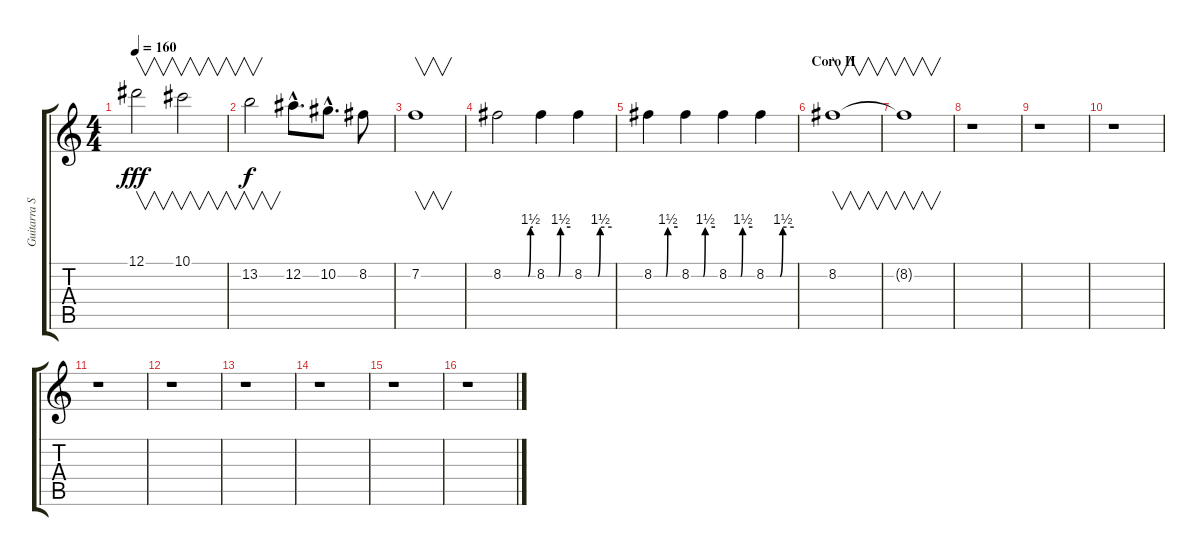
\track ("Guitarra Solo II, III" "Guitarra S") {instrument distortionguitar}
\staff {score tabs}
\tuning (Eb4 Bb3 Gb3 Db3 Ab2 Eb2) {hide}
\ts (4 4)
\tempo 160
\clef g2
\ks c
12.1.2{v dy fff} 10.1.2{v} |
13.2.2{v dy f} 12.2{hac}.8{d} 10.2{hac}.8{d} 8.2.8 |
7.2.1{v} |
8.2{be (custom 0 0 50 0 55 6 60 6)}.2 8.2{be (custom 0 0 30 0 35 6 60 6)}.4 8.2{be (custom 0 0 30 0 35 6 60 6)}.4 |
8.2{be (custom 0 0 30 0 35 6 60 6)}.4 8.2{be (custom 0 0 30 0 35 6 60 6)}.4 8.2{be (custom 0 0 30 0 35 6 60 6)}.4 8.2{be (custom 0 0 30 0 36 6 60 6)}.4 |
\section ("" "Coro II")
8.2.1{v volume 6} |
8.2{t}.1{v} |
r.1 |
r.1 |
r.1 |
r.1 |
r.1 |
r.1 |
r.1 |
r.1 |
r.1
